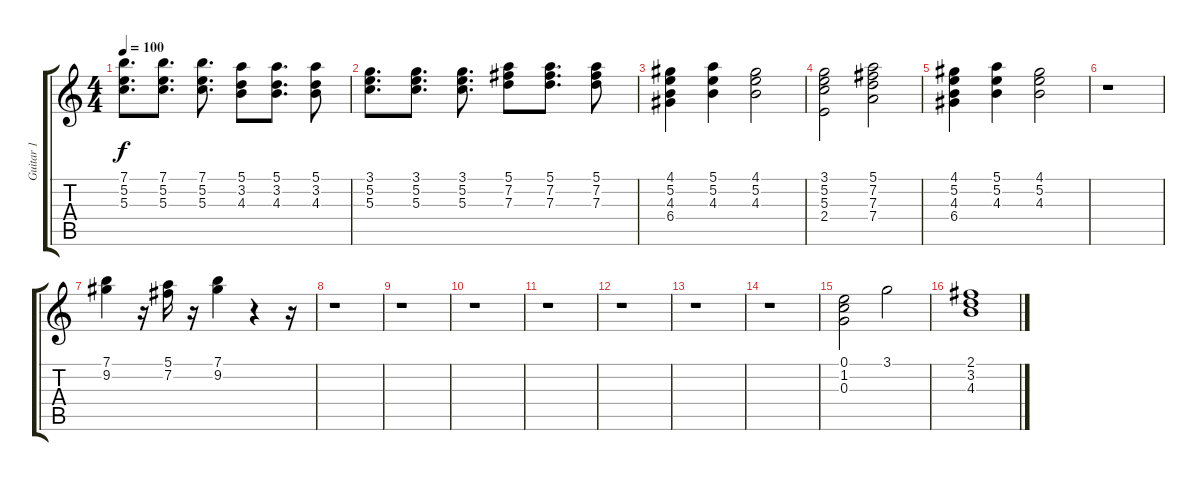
\track ("Guitar 1" "Guitar 1") {instrument overdrivenguitar}
\staff {score tabs}
\tuning (E4 B3 G3 D3 A2 E2) {hide}
\ts (4 4)
\tempo 100
\clef g2
\ks c
(7.1 5.2 5.3).8{d dy f} (7.1 5.2 5.3).8{d} (7.1 5.2 5.3).8{d} (5.1 3.2 4.3).8 (5.1 3.2 4.3).8{d} (5.1 3.2 4.3).8 |
(3.1 5.2 5.3).8{d} (3.1 5.2 5.3).8{d} (3.1 5.2 5.3).8{d} (5.1 7.2 7.3).8 (5.1 7.2 7.3).8{d} (5.1 7.2 7.3).8 |
(4.1 5.2 4.3 6.4).4 (5.1 5.2 4.3).4 (4.1 5.2 4.3).2 |
(3.1 5.2 5.3 2.4).2 (5.1 7.2 7.3 7.4).2 |
(4.1 5.2 4.3 6.4).4 (5.1 5.2 4.3).4 (4.1 5.2 4.3).2 |
r.1 |
(7.1 9.2).4 r.16 (5.1 7.2).16 r.16 (7.1 9.2).4 r.4 r.16 |
r.1 |
r.1 |
r.1 |
r.1 |
r.1 |
r.1 |
r.1 |
(0.1 1.2 0.3).2 3.1.2 |
(2.1 3.2 4.3).1
